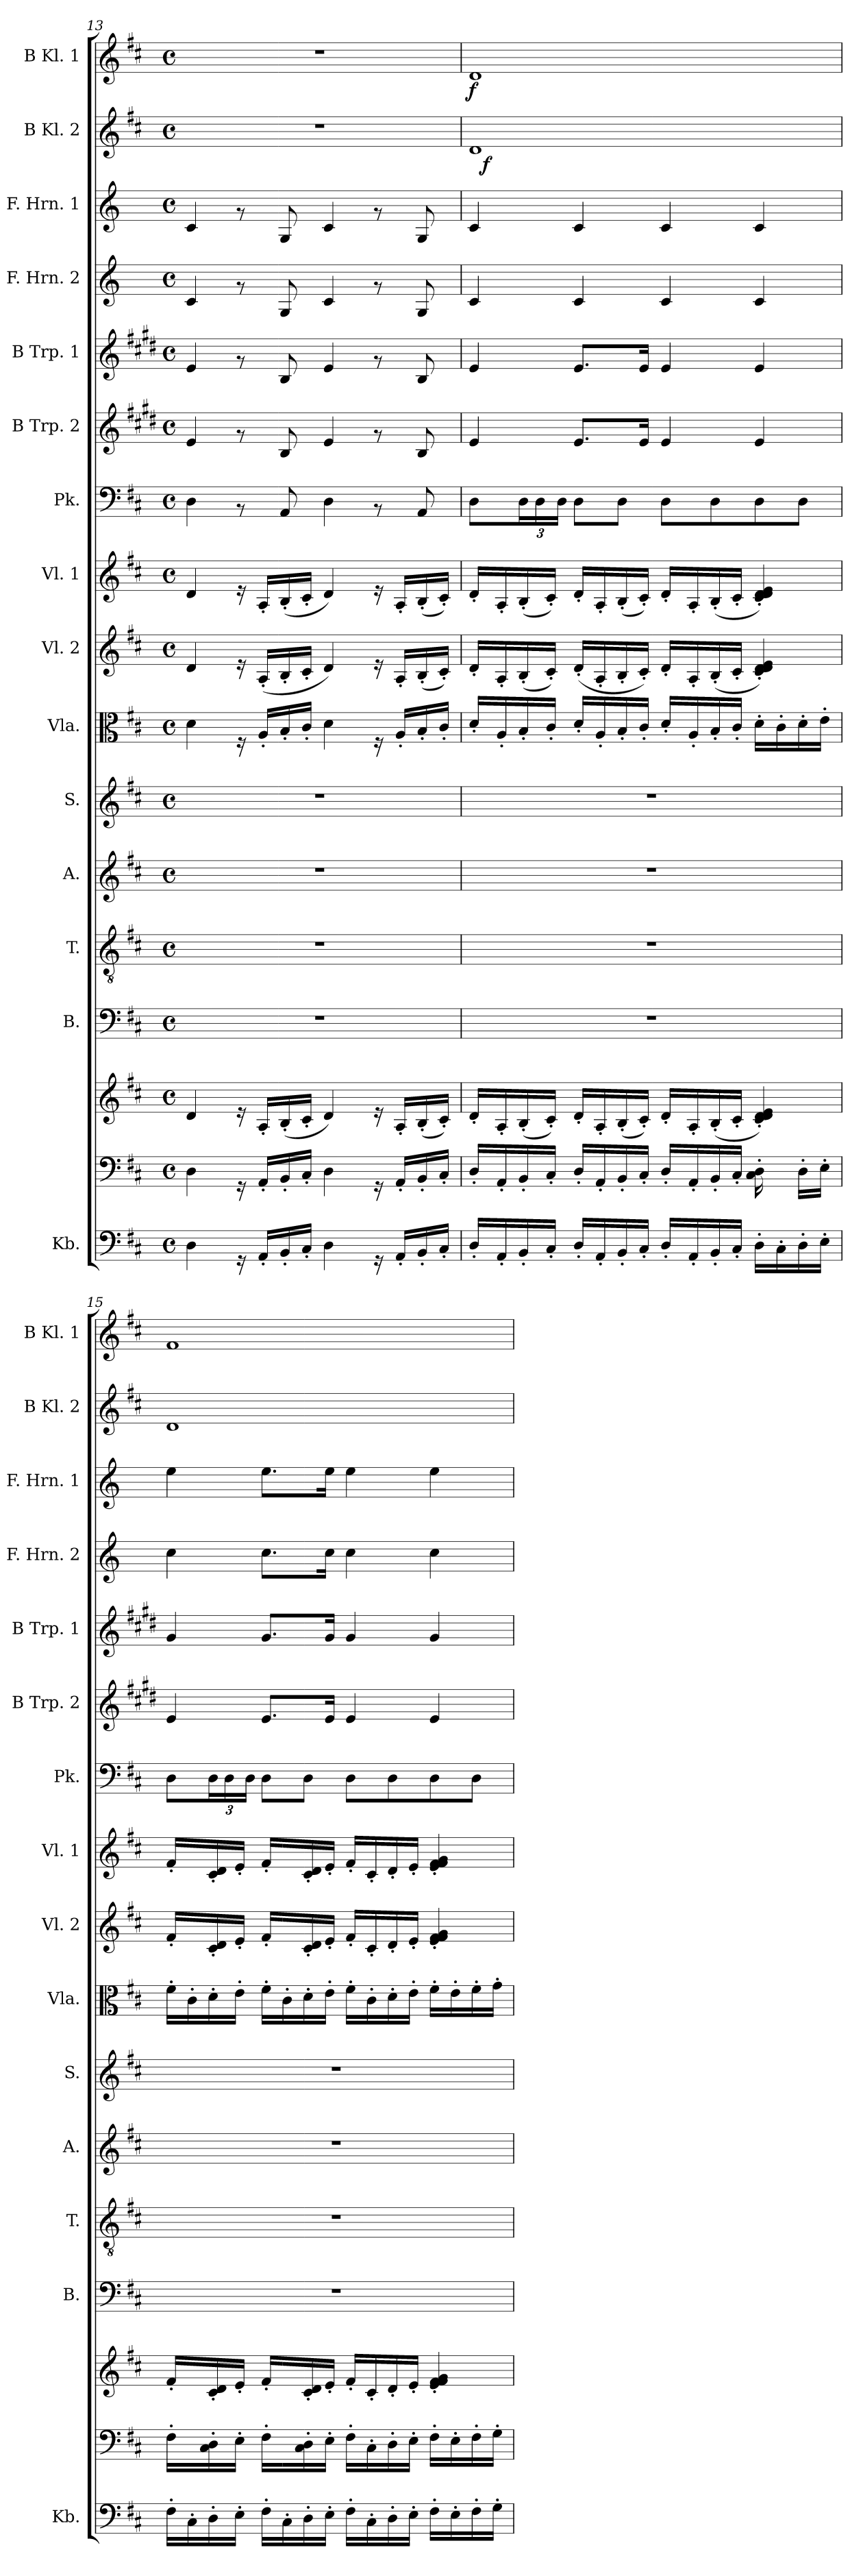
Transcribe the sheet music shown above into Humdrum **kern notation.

**kern	**kern	**kern	**kern	**kern	**kern	**kern	**kern	**kern	**kern	**kern	**kern	**kern	**kern	**kern	**kern	**dynam	**kern	**dynam
*part17	*part16	*part15	*part14	*part13	*part12	*part11	*part10	*part9	*part8	*part7	*part6	*part5	*part4	*part3	*part2	*part2	*part1	*part1
*staff17	*staff16	*staff15	*staff14	*staff13	*staff12	*staff11	*staff10	*staff9	*staff8	*staff7	*staff6	*staff5	*staff4	*staff3	*staff2	*staff2	*staff1	*staff1
*I"Kb.	*	*	*I"B.	*I"T.	*I"A.	*I"S.	*I"Vla.	*I"Vl. 2	*I"Vl. 1	*I"Pk.	*I"B Trp. 2	*I"B Trp. 1	*I"F. Hrn. 2	*I"F. Hrn. 1	*I"B Kl. 2	*	*I"B Kl. 1	*
*I'Kb.	*	*	*I'B.	*I'T.	*I'A.	*I'S.	*I'Vla.	*I'Vl. 2	*I'Vl. 1	*I'Pk.	*I'B Trp. 2	*I'B Trp. 1	*I'F. Hrn. 2	*I'F. Hrn. 1	*I'B Kl. 2	*	*I'B Kl. 1	*
*clefF4	*clefF4	*clefG2	*clefF4	*clefGv2	*clefG2	*clefG2	*clefC3	*clefG2	*clefG2	*clefF4	*clefG2	*clefG2	*clefG2	*clefG2	*clefG2	*	*clefG2	*
*	*	*	*	*	*	*	*	*	*	*	*ITrd1c2	*ITrd1c2	*ITrd-1c-2	*ITrd-1c-2	*	*	*	*
*k[f#c#]	*k[f#c#]	*k[f#c#]	*k[f#c#]	*k[f#c#]	*k[f#c#]	*k[f#c#]	*k[f#c#]	*k[f#c#]	*k[f#c#]	*k[f#c#]	*k[f#c#]	*k[f#c#]	*k[f#c#]	*k[f#c#]	*k[f#c#]	*	*k[f#c#]	*
*D:	*D:	*D:	*D:	*D:	*D:	*D:	*D:	*D:	*D:	*D:	*D:	*D:	*D:	*D:	*D:	*	*D:	*
*M4/4	*M4/4	*M4/4	*M4/4	*M4/4	*M4/4	*M4/4	*M4/4	*M4/4	*M4/4	*M4/4	*M4/4	*M4/4	*M4/4	*M4/4	*M4/4	*	*M4/4	*
*met(c)	*met(c)	*met(c)	*met(c)	*met(c)	*met(c)	*met(c)	*met(c)	*met(c)	*met(c)	*met(c)	*met(c)	*met(c)	*met(c)	*met(c)	*met(c)	*	*met(c)	*
=13	=13	=13	=13	=13	=13	=13	=13	=13	=13	=13	=13	=13	=13	=13	=13	=13	=13	=13
4D\	4D\	4d/	1r	1r	1r	1r	4d\	4d/	4d/	4D\	4d/	4d/	4d/	4d/	1r	.	1r	.
16rGG	16rGG	16re	.	.	.	.	16rF	16re	16re	8rAA	8rf	8rf	8rf	8rf	.	.	.	.
16AA'</LL	16AA'</LL	16A'</LL	.	.	.	.	16A'</LL	(>16A'</LL	16A'</LL	.	.	.	.	.	.	.	.	.
16BB'</	16BB'</	(>16B'</	.	.	.	.	16B'</	16B'</	(>16B'</	8AA/	8A/	8A/	8A/	8A/	.	.	.	.
16C#'</JJ	16C#'</JJ	16c#'</JJ	.	.	.	.	16c#'</JJ	16c#'</JJ	16c#'</JJ	.	.	.	.	.	.	.	.	.
4D\	4D\	4d/)	.	.	.	.	4d\	4d/)	4d/)	4D\	4d/	4d/	4d/	4d/	.	.	.	.
16rGG	16rGG	16re	.	.	.	.	16rF	16re	16re	8rAA	8rf	8rf	8rf	8rf	.	.	.	.
16AA'</LL	16AA'</LL	16A'</LL	.	.	.	.	16A'</LL	16A'</LL	16A'</LL	.	.	.	.	.	.	.	.	.
16BB'</	16BB'</	(>16B'</	.	.	.	.	16B'</	(>16B'</	(>16B'</	8AA/	8A/	8A/	8A/	8A/	.	.	.	.
16C#'</JJ	16C#'</JJ	16c#'</JJ)	.	.	.	.	16c#'</JJ	16c#'</JJ)	16c#'</JJ)	.	.	.	.	.	.	.	.	.
=14	=14	=14	=14	=14	=14	=14	=14	=14	=14	=14	=14	=14	=14	=14	=14	=14	=14	=14
!	!	!	!	!	!	!	!	!	!	!	!	!	!	!	!	!	!	!LO:DY:b
*	*	*	*	*	*	*	*	*	*	*	*	*	*	*	*^	*	*	*
16D'</LL	16D'</LL	16d'</LL	1r	1r	1r	1r	16d'</LL	16d'</LL	16d'</LL	8D\L	4d/	4d/	4d/	4d/	1d	32ryy	.	1d	f
!	!	!	!	!	!	!	!	!	!	!	!	!	!	!	!	!	!LO:DY:b	!	!
.	.	.	.	.	.	.	.	.	.	.	.	.	.	.	.	2ryy	f	.	.
16AA'</	16AA'</	16A'</	.	.	.	.	16A'</	16A'</	16A'</	.	.	.	.	.	.	.	.	.	.
*	*	*	*	*	*	*	*	*	*	*Xbrackettup	*	*	*	*	*	*	*	*	*
16BB'</	16BB'</	(>16B'</	.	.	.	.	16B'</	(>16B'</	(>16B'</	24D\L	.	.	.	.	.	.	.	.	.
.	.	.	.	.	.	.	.	.	.	24D\	.	.	.	.	.	.	.	.	.
16C#'</JJ	16C#'</JJ	16c#'</JJ)	.	.	.	.	16c#'</JJ	16c#'</JJ)	16c#'</JJ)	.	.	.	.	.	.	.	.	.	.
.	.	.	.	.	.	.	.	.	.	24D\JJ	.	.	.	.	.	.	.	.	.
16D'</LL	16D'</LL	16d'</LL	.	.	.	.	16d'</LL	(<16d'</LL	16d'</LL	8D\L	8.d/L	8.d/L	4d/	4d/	.	.	.	.	.
16AA'</	16AA'</	16A'</	.	.	.	.	16A'</	16A'</	16A'</	.	.	.	.	.	.	.	.	.	.
16BB'</	16BB'</	(>16B'</	.	.	.	.	16B'</	16B'</	(>16B'</	8D\J	.	.	.	.	.	.	.	.	.
16C#'</JJ	16C#'</JJ	16c#'</JJ)	.	.	.	.	16c#'</JJ	16c#'</JJ)	16c#'</JJ)	.	16d/Jk	16d/Jk	.	.	.	.	.	.	.
16D'</LL	16D'</LL	16d'</LL	.	.	.	.	16d'</LL	16d'</LL	16d'</LL	8D\L	4d/	4d/	4d/	4d/	.	.	.	.	.
.	.	.	.	.	.	.	.	.	.	.	.	.	.	.	.	4...ryy	.	.	.
16AA'</	16AA'</	16A'</	.	.	.	.	16A'</	16A'</	16A'</	.	.	.	.	.	.	.	.	.	.
16BB'</	16BB'</	(>16B'</	.	.	.	.	16B'</	(>16B'</	(>16B'</	8D\	.	.	.	.	.	.	.	.	.
16C#'</JJ	16C#'</JJ	16c#'</JJ	.	.	.	.	16c#'</JJ	16c#'</JJ	16c#'</JJ	.	.	.	.	.	.	.	.	.	.
16D'>\LL	16C#\'< 16D\'<	4c#/'< 4d/'< 4d/'< 4e/'<)	.	.	.	.	16d'>\LL	4c#/'< 4d/'< 4d/'< 4e/'<)	4c#/'< 4d/'< 4d/'< 4e/'<)	8D\	4d/	4d/	4d/	4d/	.	.	.	.	.
16C#'>\	16ryy	.	.	.	.	.	16c#'>\	.	.	.	.	.	.	.	.	.	.	.	.
16D'>\	16D'>\LL	.	.	.	.	.	16d'>\	.	.	8D\J	.	.	.	.	.	.	.	.	.
16E'>\JJ	16E'>\JJ	.	.	.	.	.	16e'>\JJ	.	.	.	.	.	.	.	.	.	.	.	.
*	*	*	*	*	*	*	*	*	*	*	*	*	*	*	*v	*v	*	*	*
=15	=15	=15	=15	=15	=15	=15	=15	=15	=15	=15	=15	=15	=15	=15	=15	=15	=15	=15
16F#'>\LL	16F#'>\LL	16f#'</LL	1r	1r	1r	1r	16f#'>\LL	16f#'</LL	16f#'</LL	8D\L	4d/	4f#/	4dd\	4ff#\	1d	.	1f#	.
16C#'>\	16ryy	16ryy	.	.	.	.	16c#'>\	16ryy	16ryy	.	.	.	.	.	.	.	.	.
16D'>\	16C#\'> 16D\'>	16c#/'< 16d/'<	.	.	.	.	16d'>\	16c#/'< 16d/'<	16c#/'< 16d/'<	24D\L	.	.	.	.	.	.	.	.
.	.	.	.	.	.	.	.	.	.	24D\	.	.	.	.	.	.	.	.
16E'>\JJ	16E'>\JJ	16e'</JJ	.	.	.	.	16e'>\JJ	16e'</JJ	16e'</JJ	.	.	.	.	.	.	.	.	.
.	.	.	.	.	.	.	.	.	.	24D\JJ	.	.	.	.	.	.	.	.
16F#'>\LL	16F#'>\LL	16f#'</LL	.	.	.	.	16f#'>\LL	16f#'</LL	16f#'</LL	8D\L	8.d/L	8.f#/L	8.dd\L	8.ff#\L	.	.	.	.
16C#'>\	16ryy	16ryy	.	.	.	.	16c#'>\	16ryy	16ryy	.	.	.	.	.	.	.	.	.
16D'>\	16C#\'> 16D\'>	16c#/'< 16d/'<	.	.	.	.	16d'>\	16c#/'< 16d/'<	16c#/'< 16d/'<	8D\J	.	.	.	.	.	.	.	.
16E'>\JJ	16E'>\JJ	16e'</JJ	.	.	.	.	16e'>\JJ	16e'</JJ	16e'</JJ	.	16d/Jk	16f#/Jk	16dd\Jk	16ff#\Jk	.	.	.	.
16F#'>\LL	16F#'>\LL	16f#'</LL	.	.	.	.	16f#'>\LL	16f#'</LL	16f#'</LL	8D\L	4d/	4f#/	4dd\	4ff#\	.	.	.	.
16C#'>\	16C#'>\	16c#'</	.	.	.	.	16c#'>\	16c#'</	16c#'</	.	.	.	.	.	.	.	.	.
16D'>\	16D'>\	16d'</	.	.	.	.	16d'>\	16d'</	16d'</	8D\	.	.	.	.	.	.	.	.
16E'>\JJ	16E'>\JJ	16e'</JJ	.	.	.	.	16e'>\JJ	16e'</JJ	16e'</JJ	.	.	.	.	.	.	.	.	.
16F#'>\LL	16F#'>\LL	4e/'< 4f#/'< 4f#/'< 4g/'<	.	.	.	.	16f#'>\LL	4e/'< 4f#/'< 4f#/'< 4g/'<	4e/'< 4f#/'< 4f#/'< 4g/'<	8D\	4d/	4f#/	4dd\	4ff#\	.	.	.	.
16E'>\	16E'>\	.	.	.	.	.	16e'>\	.	.	.	.	.	.	.	.	.	.	.
16F#'>\	16F#'>\	.	.	.	.	.	16f#'>\	.	.	8D\J	.	.	.	.	.	.	.	.
16G'>\JJ	16G'>\JJ	.	.	.	.	.	16g'>\JJ	.	.	.	.	.	.	.	.	.	.	.
=	=	=	=	=	=	=	=	=	=	=	=	=	=	=	=	=	=	=
*-	*-	*-	*-	*-	*-	*-	*-	*-	*-	*-	*-	*-	*-	*-	*-	*-	*-	*-
